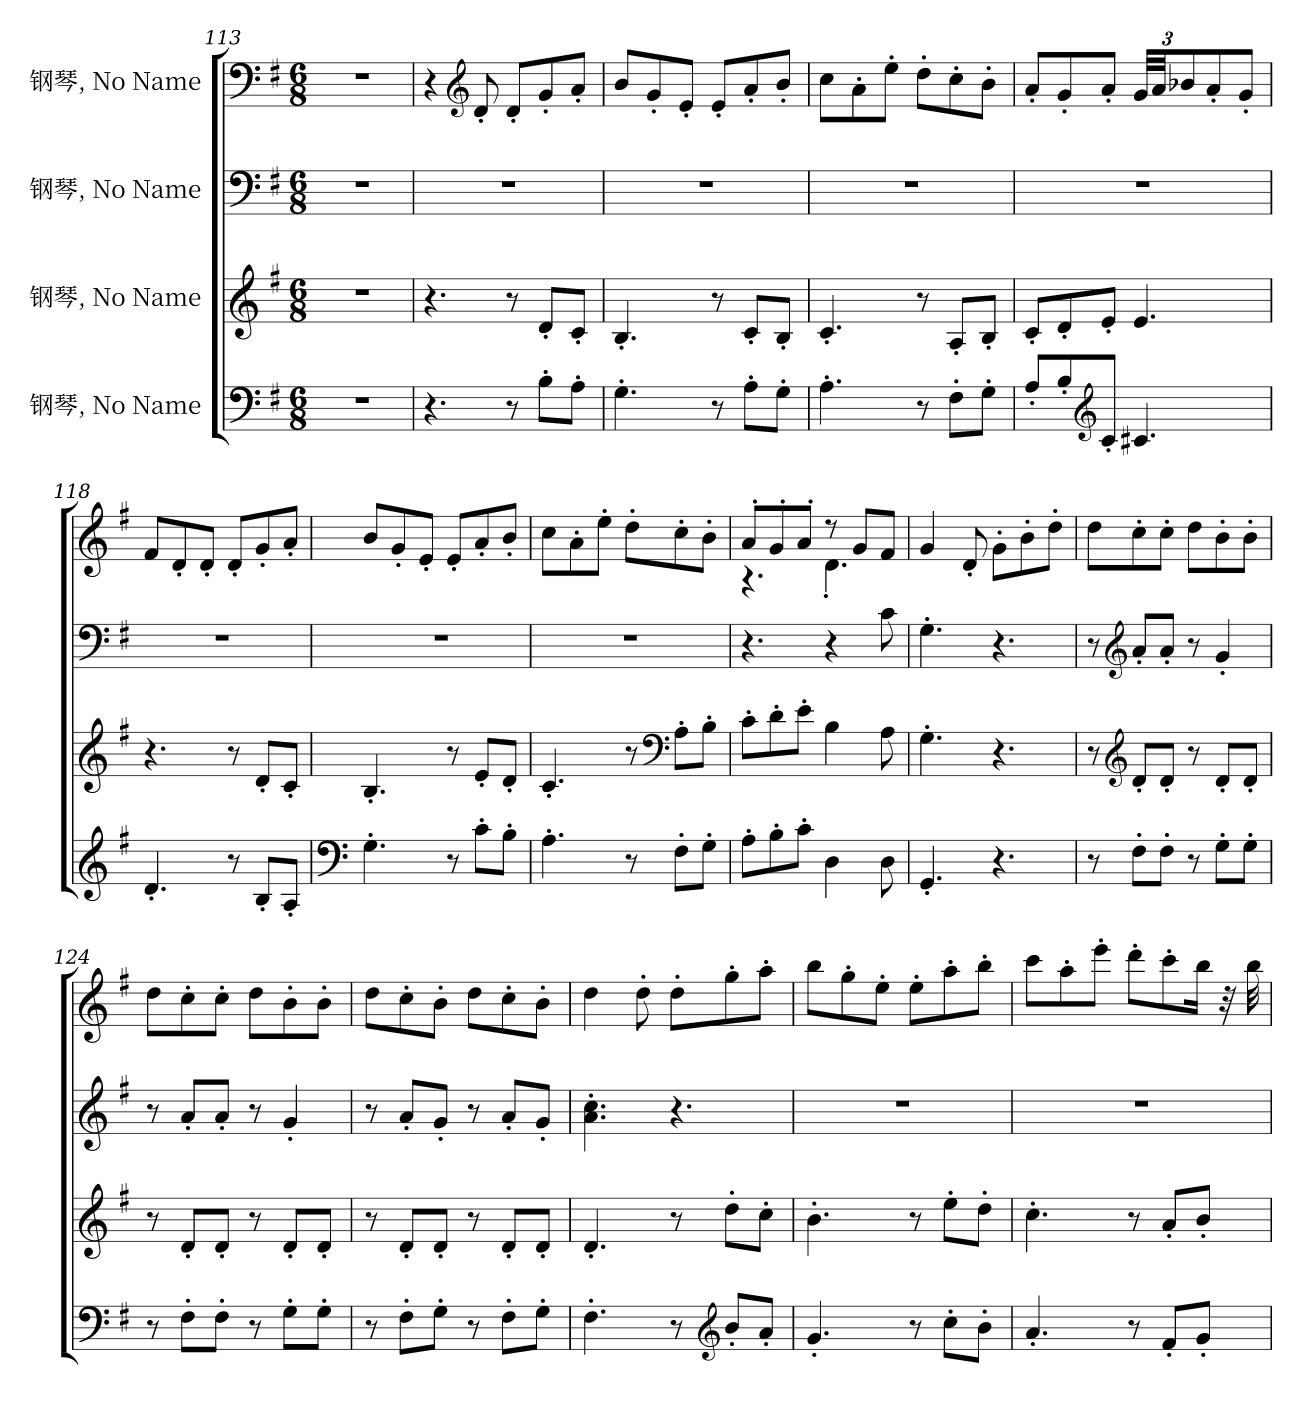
**kern	**kern	**kern	**kern
*part4	*part3	*part2	*part1
*staff4	*staff3	*staff2	*staff1
*I"钢琴, No Name	*I"钢琴, No Name	*I"钢琴, No Name	*I"钢琴, No Name
*clefF4	*clefG2	*clefF4	*clefF4
*k[f#]	*k[f#]	*k[f#]	*k[f#]
*M6/8	*M6/8	*M6/8	*M6/8
*MM100	*MM100	*MM100	*MM100
=113	=113	=113	=113
2.r	2.r	2.r	2.r
=114	=114	=114	=114
*	*	*	*MM138
4.r	4.r	2.r	4r
*	*	*	*clefG2
.	.	.	8d'/
8r	8r	.	8d'/L
8B'\L	8d'/L	.	8g'/
8A'\J	8c'/J	.	8a'/J
=115	=115	=115	=115
4.G'\	4.B'/	2.r	8b/L
.	.	.	8g'/
.	.	.	8e'/J
8r	8r	.	8e'/L
8A'\L	8c'/L	.	8a'/
8G'\J	8B'/J	.	8b'/J
!!LO:LB:g=z
=116	=116	=116	=116
4.A'\	4.c'/	2.r	8cc\L
.	.	.	8a'\
.	.	.	8ee'\J
8r	8r	.	8dd'\L
8F#'\L	8A'/L	.	8cc'\
8G'\J	8B'/J	.	8b'\J
=117	=117	=117	=117
8A'/L	8c'/L	2.r	8a'/L
8B'/	8d'/	.	8g'/
*clefG2	*	*	*
*	*	*	*MM136
8c'/J	8e'/J	.	8a'/J
*	*	*	*Xbrackettup
*	*	*	*MM138
4.c#X/	4.e/	.	48g/LLL
.	.	.	48a/JJ
.	.	.	12b-X/
*	*	*	*MM138
.	.	.	8a'/
.	.	.	8g'/J
=118	=118	=118	=118
4.d'/	4.r	2.r	8f#/L
.	.	.	8d'/
*	*	*	*MM138
.	.	.	8d'/J
8r	8r	.	8d'/L
8B'/L	8d'/L	.	8g'/
8A'/J	8c'/J	.	8a'/J
=119	=119	=119	=119
*clefF4	*	*	*
4.G'\	4.B'/	2.r	8b/L
.	.	.	8g'/
.	.	.	8e'/J
8r	8r	.	8e'/L
8c'\L	8e'/L	.	8a'/
8B'\J	8d'/J	.	8b'/J
=120	=120	=120	=120
4.A'\	4.c'/	2.r	8cc\L
.	.	.	8a'\
.	.	.	8ee'\J
8r	8r	.	8dd'\L
*	*clefF4	*	*
8F#'\L	8A'\L	.	8cc'\
8G'\J	8B'\J	.	8b'\J
!!LO:PB:g=z
=121	=121	=121	=121
*	*	*	*^
8A'\L	8c'\L	4.r	8a'/L	4.r
8B'\	8d'\	.	8g'/	.
8c'\J	8e'\J	.	8a'/J	.
4D\	4B\	4r	8r	4.d'\
.	.	.	8g/L	.
8D\	8A\	8c\	8f#/J	.
*	*	*	*v	*v
=122	=122	=122	=122
*	*	*	*MM132
4.GG'/	4.G'\	4.G'\	4g/
*	*	*	*MM138
.	.	.	8d'/
4.r	4.r	4.r	8g'\L
.	.	.	8b'\
.	.	.	8dd'\J
=123	=123	=123	=123
8r	8r	8r	8dd\L
*	*clefG2	*clefG2	*
8F#'\L	8d'/L	8a'/L	8cc'\
8F#'\J	8d'/J	8a'/J	8cc'\J
8r	8r	8r	8dd\L
8G'\L	8d'/L	4g'/	8b'\
8G'\J	8d'/J	.	8b'\J
=124	=124	=124	=124
8r	8r	8r	8dd\L
8F#'\L	8d'/L	8a'/L	8cc'\
8F#'\J	8d'/J	8a'/J	8cc'\J
8r	8r	8r	8dd\L
8G'\L	8d'/L	4g'/	8b'\
8G'\J	8d'/J	.	8b'\J
=125	=125	=125	=125
8r	8r	8r	8dd\L
8F#'\L	8d'/L	8a'/L	8cc'\
8G'\J	8d'/J	8g'/J	8b'\J
8r	8r	8r	8dd\L
8F#'\L	8d'/L	8a'/L	8cc'\
*	*	*	*MM130
8G'\J	8d'/J	8g'/J	8b'\J
=126	=126	=126	=126
*	*	*	*MM33
4.F#'\	4.d'/	4.a\' 4.cc\'	4dd\
*	*	*	*MM138
.	.	.	8dd'\
8r	8r	4.r	8dd'\L
*clefG2	*	*	*
8b'/L	8dd'\L	.	8gg'\
8a'/J	8cc'\J	.	8aa'\J
!!LO:LB:g=z
=127	=127	=127	=127
4.g'/	4.b'\	2.r	8bb\L
.	.	.	8gg'\
.	.	.	8ee'\J
8r	8r	.	8ee'\L
8cc'\L	8ee'\L	.	8aa'\
8b'\J	8dd'\J	.	8bb'\J
=128	=128	=128	=128
4.a'/	4.cc'\	2.r	8ccc\L
.	.	.	8aa'\
.	.	.	8eee'\J
8r	8r	.	8ddd'\L
8f#'/L	8a'/L	.	8ccc'\
8g'/J	8b'/J	.	16bb\Jk
.	.	.	32r
.	.	.	32bb\
=	=	=	=
*-	*-	*-	*-
